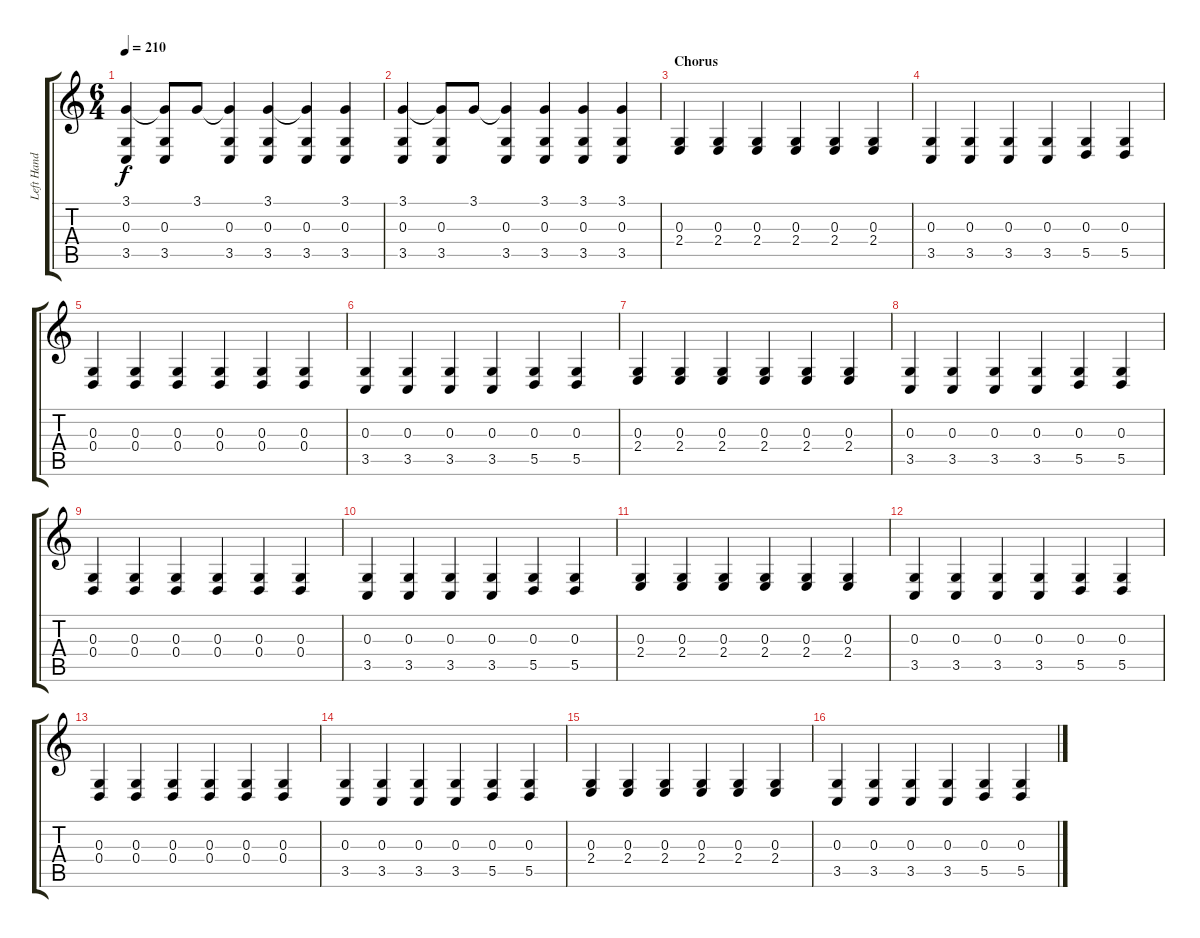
\track ("Left Hand" "Left Hand") {instrument acousticgrandpiano}
\staff {score tabs}
\tuning (E4 B3 G3 D3 A2 E2) {hide}
\ts (6 4)
\tempo 210
\clef g2
\ks c
(3.1 0.3 3.5).4{dy f} (3.1{t} 0.3 3.5).8 3.1.8 (3.1{t} 0.3 3.5).4 (3.1 0.3 3.5).4 (3.1{t} 0.3 3.5).4 (3.1 0.3 3.5).4 |
(3.1 0.3 3.5).4 (3.1{t} 0.3 3.5).8 3.1.8 (3.1{t} 0.3 3.5).4 (3.1 0.3 3.5).4 (3.1 0.3 3.5).4 (3.1 0.3 3.5).4 |
\section ("" "Chorus")
(0.3 2.4).4 (0.3 2.4).4 (0.3 2.4).4 (0.3 2.4).4 (0.3 2.4).4 (0.3 2.4).4 |
(0.3 3.5).4 (0.3 3.5).4 (0.3 3.5).4 (0.3 3.5).4 (0.3 5.5).4 (0.3 5.5).4 |
(0.3 0.4).4 (0.3 0.4).4 (0.3 0.4).4 (0.3 0.4).4 (0.3 0.4).4 (0.3 0.4).4 |
(0.3 3.5).4 (0.3 3.5).4 (0.3 3.5).4 (0.3 3.5).4 (0.3 5.5).4 (0.3 5.5).4 |
(0.3 2.4).4 (0.3 2.4).4 (0.3 2.4).4 (0.3 2.4).4 (0.3 2.4).4 (0.3 2.4).4 |
(0.3 3.5).4 (0.3 3.5).4 (0.3 3.5).4 (0.3 3.5).4 (0.3 5.5).4 (0.3 5.5).4 |
(0.3 0.4).4 (0.3 0.4).4 (0.3 0.4).4 (0.3 0.4).4 (0.3 0.4).4 (0.3 0.4).4 |
(0.3 3.5).4 (0.3 3.5).4 (0.3 3.5).4 (0.3 3.5).4 (0.3 5.5).4 (0.3 5.5).4 |
(0.3 2.4).4 (0.3 2.4).4 (0.3 2.4).4 (0.3 2.4).4 (0.3 2.4).4 (0.3 2.4).4 |
(0.3 3.5).4 (0.3 3.5).4 (0.3 3.5).4 (0.3 3.5).4 (0.3 5.5).4 (0.3 5.5).4 |
(0.3 0.4).4 (0.3 0.4).4 (0.3 0.4).4 (0.3 0.4).4 (0.3 0.4).4 (0.3 0.4).4 |
(0.3 3.5).4 (0.3 3.5).4 (0.3 3.5).4 (0.3 3.5).4 (0.3 5.5).4 (0.3 5.5).4 |
(0.3 2.4).4 (0.3 2.4).4 (0.3 2.4).4 (0.3 2.4).4 (0.3 2.4).4 (0.3 2.4).4 |
(0.3 3.5).4 (0.3 3.5).4 (0.3 3.5).4 (0.3 3.5).4 (0.3 5.5).4 (0.3 5.5).4
